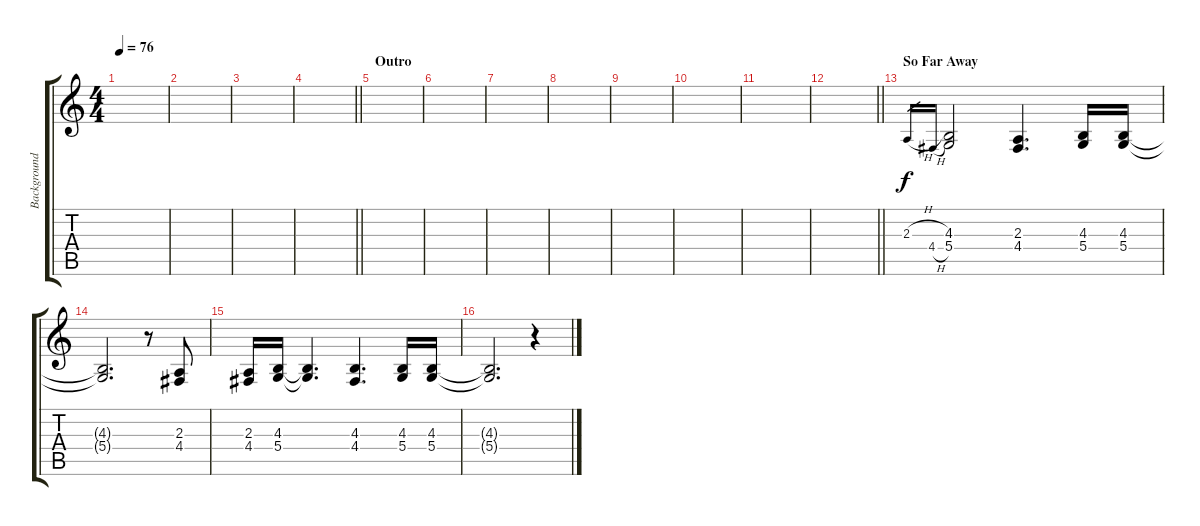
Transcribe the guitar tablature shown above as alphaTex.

\track ("Background Vocals " "Background") {instrument clarinet}
\staff {score tabs}
\tuning (E4 B3 G3 D3 A2 E2) {hide}
\ts (4 4)
\tempo 76
\clef g2
\ks c
|
|
|
\barLineRight lightlight
|
\section ("" "Outro")
|
|
|
|
|
|
|
\barLineRight lightlight
|
\section ("" "So Far Away")
2.3{h}.16{gr} 4.4{h}.16{gr} (4.3 5.4).2 (2.3 4.4).4{d} (4.3 5.4).16 (4.3 5.4).16 |
(4.3{t} 5.4{t}).2{d} r.8 (2.3 4.4).8 |
(2.3 4.4).16 (4.3 5.4).16 (4.3{t} 5.4{t}).4{d} (4.3 4.4).4{d} (4.3 5.4).16 (4.3 5.4).16 |
(4.3{t} 5.4{t}).2{d} r.4
